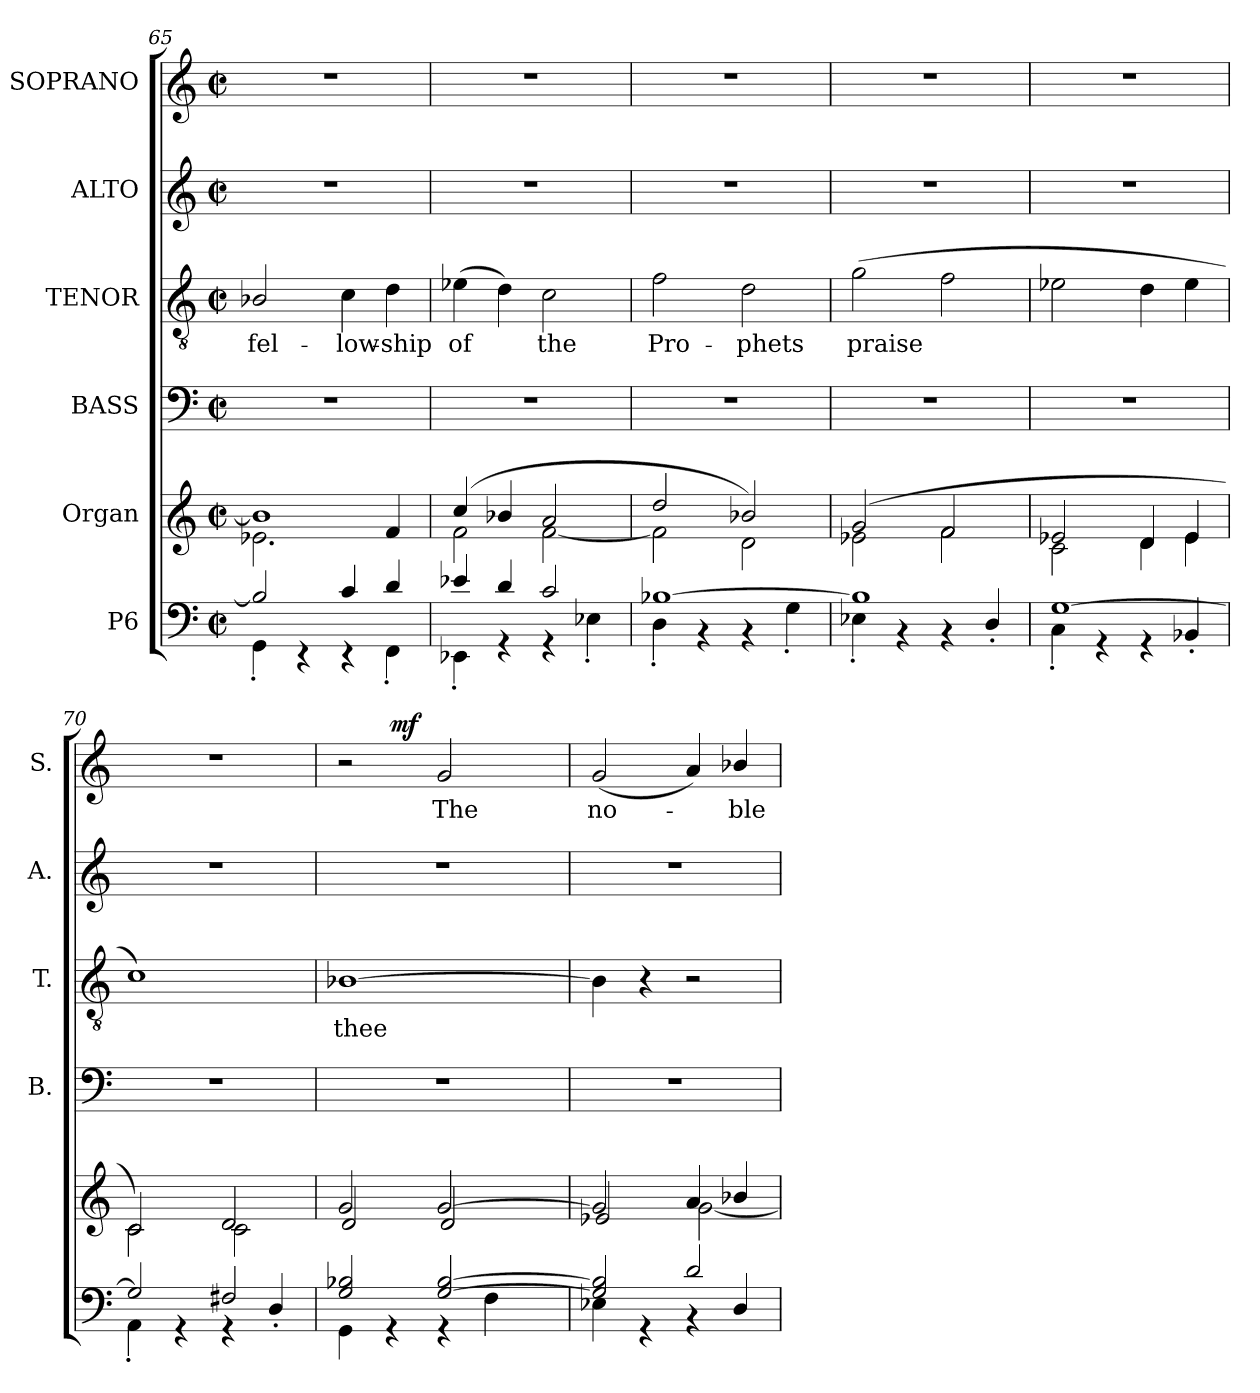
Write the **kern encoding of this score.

**kern	**kern	**kern	**kern	**text	**kern	**kern	**text	**dynam
*part6	*part5	*part4	*part3	*part3	*part2	*part1	*part1	*part1
*staff6	*staff5	*staff4	*staff3	*staff3	*staff2	*staff1	*staff1	*staff1
*I"P6	*I"Organ	*I"BASS	*I"TENOR	*	*I"ALTO	*I"SOPRANO	*	*
*	*	*I'B.	*I'T.	*	*I'A.	*I'S.	*	*
*clefF4	*clefG2	*clefF4	*clefGv2	*	*clefG2	*clefG2	*	*
*	*	*	*ITrd7c12	*	*	*	*	*
*k[]	*k[]	*k[]	*k[]	*	*k[]	*k[]	*	*
*C:	*C:	*C:	*C:	*	*C:	*C:	*	*
*M2/2	*M2/2	*M2/2	*M2/2	*	*M2/2	*M2/2	*	*
*met(c|)	*met(c|)	*met(c|)	*met(c|)	*	*met(c|)	*met(c|)	*	*
=65	=65	=65	=65	=65	=65	=65	=65	=65
*^	*^	*	*	*	*	*	*	*
!	!	!	!	!	!	!LO:LY:b:color=#000000	!	!	!	!
2B-i/]	4GG'i\	1b-i]	2.e-Xi\	1r	2BB-Xi/	fel-	1r	1r	.	.
.	4r	.	.	.	.	.	.	.	.	.
!	!	!	!	!	!	!LO:LY:b:color=#000000	!	!	!	!
4ci/	4r	.	.	.	4Ci\	-low-	.	.	.	.
!	!	!	!	!	!	!LO:LY:b:color=#000000	!	!	!	!
4di/	4FF'i\	.	4fi/	.	4Di\	-ship	.	.	.	.
!!LO:LB:g=z
=66	=66	=66	=66	=66	=66	=66	=66	=66	=66	=66
!	!	!	!	!	!	!LO:LY:b:color=#000000	!	!	!	!
4e-Xi/	4EE-X'i\	(4cci/	2fi\	1r	(4E-Xi\	of	1r	1r	.	.
4di/	4r	4b-Xi/	.	.	4Di\)	.	.	.	.	.
!	!	!	!	!	!	!LO:LY:b:color=#000000	!	!	!	!
2ci/	4r	2ai/	[2fi\	.	2Ci\	the	.	.	.	.
.	4E-X'i\	.	.	.	.	.	.	.	.	.
=67	=67	=67	=67	=67	=67	=67	=67	=67	=67	=67
!	!	!	!	!	!	!LO:LY:b:color=#000000	!	!	!	!
[1B-Xi	4D'i\	2ddi/	2fi\]	1r	2Fi\	Pro-	1r	1r	.	.
.	4r	.	.	.	.	.	.	.	.	.
!	!	!	!	!	!	!LO:LY:b:color=#000000	!	!	!	!
.	4r	2b-Xi/)	2di\	.	2Di\	-phets	.	.	.	.
.	4G'i\	.	.	.	.	.	.	.	.	.
=68	=68	=68	=68	=68	=68	=68	=68	=68	=68	=68
!	!	!	!	!	!	!LO:LY:b:color=#000000	!	!	!	!
1B-i]	4E-X'i\	(2gi/	2e-Xi\	1r	(2Gi\	praise	1r	1r	.	.
.	4r	.	.	.	.	.	.	.	.	.
.	4r	2fi/	2fi\	.	2Fi\	.	.	.	.	.
.	4D'i/	.	.	.	.	.	.	.	.	.
=69	=69	=69	=69	=69	=69	=69	=69	=69	=69	=69
[1Gi	4C'i\	2e-Xi/	2ci\	1r	2E-Xi\	.	1r	1r	.	.
.	4r	.	.	.	.	.	.	.	.	.
.	4r	4di/	4di\	.	4Di\	.	.	.	.	.
.	4BB-X'i/	4e-i/	4e-i\	.	4E-i\	.	.	.	.	.
=70	=70	=70	=70	=70	=70	=70	=70	=70	=70	=70
2Gi/]	4AA'i\	2ci/)	2ci\	1r	1Ci)	.	1r	1r	.	.
.	4r	.	.	.	.	.	.	.	.	.
2F#Xi/	4r	2di/	2ci\	.	.	.	.	.	.	.
.	4D'i/	.	.	.	.	.	.	.	.	.
!!LO:PB:g=z
=71	=71	=71	=71	=71	=71	=71	=71	=71	=71	=71
!	!	!	!	!	!	!LO:LY:b:color=#000000	!	!	!	!
*	*	*	*	*	*	*	*	*^	*	*
2Gi/ 2B-Xi	4GGi\	2gi/	2di/	1r	[1BB-Xi	thee	1r	2r	4ryy	.	.
.	4r	.	.	.	.	.	.	.	256..ryy	.	.
.	.	.	.	.	.	.	.	.	2ryy	.	mf
!	!	!	!	!	!	!	!	!	!	!LO:LY:b:color=#000000	!
[2Gi/ [2B-i	4r	[2gi/	2di/	.	.	.	.	2gi/	.	The	.
.	4Fi\	.	.	.	.	.	.	.	.	.	.
.	.	.	.	.	.	.	.	.	8ryy	.	.
.	.	.	.	.	.	.	.	.	16ryy	.	.
.	.	.	.	.	.	.	.	.	32ryy	.	.
.	.	.	.	.	.	.	.	.	64ryy	.	.
.	.	.	.	.	.	.	.	.	128ryy	.	.
.	.	.	.	.	.	.	.	.	1024ryy	.	.
*	*	*	*	*	*	*	*	*v	*v	*	*
=72	=72	=72	=72	=72	=72	=72	=72	=72	=72	=72
*	*	*	*	*	*	*	*	*^	*	*
!	!	!	!	!	!	!	!	!	!	!LO:LY:b:color=#000000	!
*	*	*	*	*	*	*	*	*v	*v	*	*
2Gi/] 2B-i]	4E-Xi\	2gi/]	2e-Xi/	1r	4BB-i\]	.	1r	(2gi/	no-	.
.	4r	.	.	.	4r	.	.	.	.	.
2di/	4r	4ai/	[2gi\	.	2r	.	.	4ai/)	.	.
!	!	!	!	!	!	!	!	!	!LO:LY:b:color=#000000	!
.	4Di/	4b-Xi/	.	.	.	.	.	4b-Xi/	-ble	.
*v	*v	*	*	*	*	*	*	*	*	*
*	*v	*v	*	*	*	*	*	*	*
=	=	=	=	=	=	=	=	=
*-	*-	*-	*-	*-	*-	*-	*-	*-
